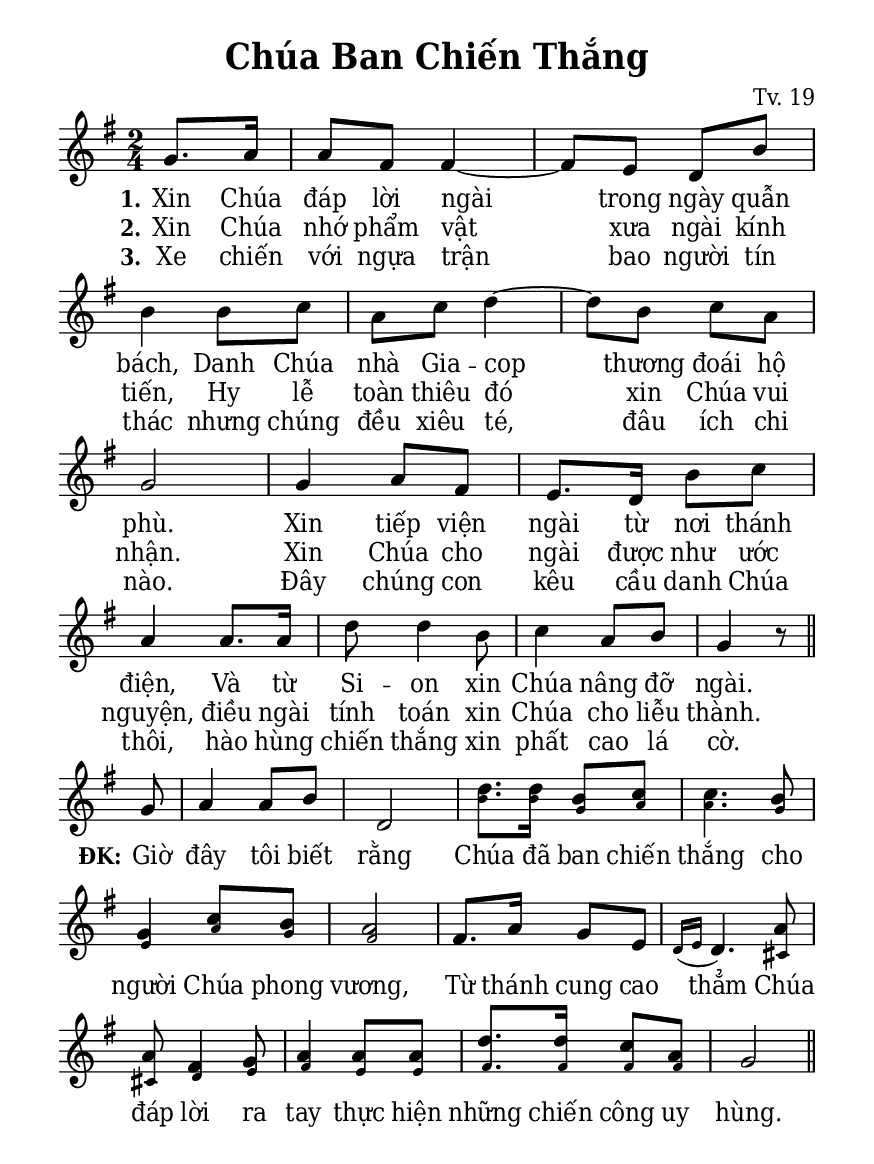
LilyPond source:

% Cài đặt chung\
\version "2.22.1"
\include "english.ly"

\header {
  title = "Chúa Ban Chiến Thắng"
  composer = "Tv. 19"
  %arranger = "Lm. Kim Long"
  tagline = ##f
}

% Nhạc phiên khúc
nhacPhienKhucSop = \relative c'' {
  \partial 4 g8. a16 |
  a8 fs fs4 ~ |
  fs8 e d b' |
  b4 b8 c |
  a c d4 ~ |
  d8 b c a |
  g2 |
  g4 a8 fs |
  e8. d16 b'8 c |
  a4 a8. a16 |
  d8 d4 b8 |
  c4 a8 b |
  g4 r8 \bar "||"
  
  g8 |
  a4 a8 b |
  d,2 |
  d'8. d16 b8 c |
  c4. b8 |
  g4 c8 b |
  a2 |
  fs8. a16 g8 e |
  \slashedGrace { d16 (e } d4.) a'8 |
  a fs4 g8 |
  a4 a8 a |
  d8. d16 c8 a |
  g2 \bar "||"
}

nhacPhienKhucAlto = \relative c'' {
  r4 |
  R2*11
  r4.
  g8 |
  a4 a8 b |
  d,2 |
  b'8. b16 g8 a |
  a4. g8 |
  e4 a8 g |
  fs2 |
  fs8. a16 g8 e |
  \slashedGrace { d16 (e } d4.) cs8 |
  cs d4 e8 |
  fs4 e8 e |
  fs8. fs16 fs8 fs |
  g2
}

% Lời phiên khúc
loiPhienKhucSop = \lyrics {
  <<
    {
      \set stanza = "1."
      Xin Chúa đáp lời ngài trong ngày quẫn bách,
      Danh Chúa nhà Gia -- cop thương đoái hộ phù.
      Xin tiếp viện ngài từ nơi thánh điện,
      Và từ Si -- on xin Chúa nâng đỡ ngài.
    }
    \new Lyrics {
	    \set associatedVoice = "beSop"
	    \set stanza = "2."
	    Xin Chúa nhớ phẩm vật xưa ngài kính tiến,
	    Hy lễ toàn thiêu đó xin Chúa vui nhận.
	    Xin Chúa cho ngài được như ước nguyện,
	    điều ngài tính toán xin Chúa cho liễu thành.
    }
    \new Lyrics {
	    \set associatedVoice = "beSop"
	    \set stanza = "3."
	    Xe chiến với ngựa trận bao người tín thác
	    nhưng chúng đều xiêu té,
	    đâu ích chi nào.
	    Đây chúng con kêu cầu danh Chúa thôi,
	    hào hùng chiến thắng xin phất cao lá cờ.
    }
  >>
  \set stanza = "ĐK:"
  Giờ đây tôi biết rằng Chúa đã ban chiến thắng
  cho người Chúa phong vương,
  Từ thánh cung cao thẳm Chúa đáp lời
  ra tay thực hiện những chiến công uy hùng.
}

% Dàn trang
\paper {
  #(set-paper-size "a5")
  top-margin = 5\mm
  bottom-margin = 5\mm
  left-margin = 10\mm
  right-margin = 10\mm
  indent = #0
  #(define fonts
	 (make-pango-font-tree "Deja Vu Serif Condensed"
	 		       "Deja Vu Serif Condensed"
			       "Deja Vu Serif Condensed"
			       (/ 20 20)))
  print-page-number = ##f
}

TongNhip = {
  \key g \major \time 2/4
  \set Timing.beamExceptions = #'()
  \set Timing.baseMoment = #(ly:make-moment 1/4)
}

% Đổi kích thước nốt cho bè phụ
notBePhu =
#(define-music-function (font-size music) (number? ly:music?)
   (for-some-music
     (lambda (m)
       (if (music-is-of-type? m 'rhythmic-event)
           (begin
             (set! (ly:music-property m 'tweaks)
                   (cons `(font-size . ,font-size)
                         (ly:music-property m 'tweaks)))
             #t)
           #f))
     music)
   music)

\score {
  \new ChoirStaff <<
    \new Staff \with {
        \consists "Merge_rests_engraver"
        printPartCombineTexts = ##f
      }
      <<
      \new Voice \TongNhip \partCombine 
        \nhacPhienKhucSop
        \notBePhu -3 { \nhacPhienKhucAlto }
      \new NullVoice = beSop \nhacPhienKhucSop
      \new Lyrics \lyricsto beSop \loiPhienKhucSop
      >>
  >>
  \layout {
    %\override Staff.TimeSignature.transparent = ##t
    \override Lyrics.LyricSpace.minimum-distance = #0.6
    \override Score.BarNumber.break-visibility = ##(#f #f #f)
    \override Score.SpacingSpanner.uniform-stretching = ##t
  } 
}
